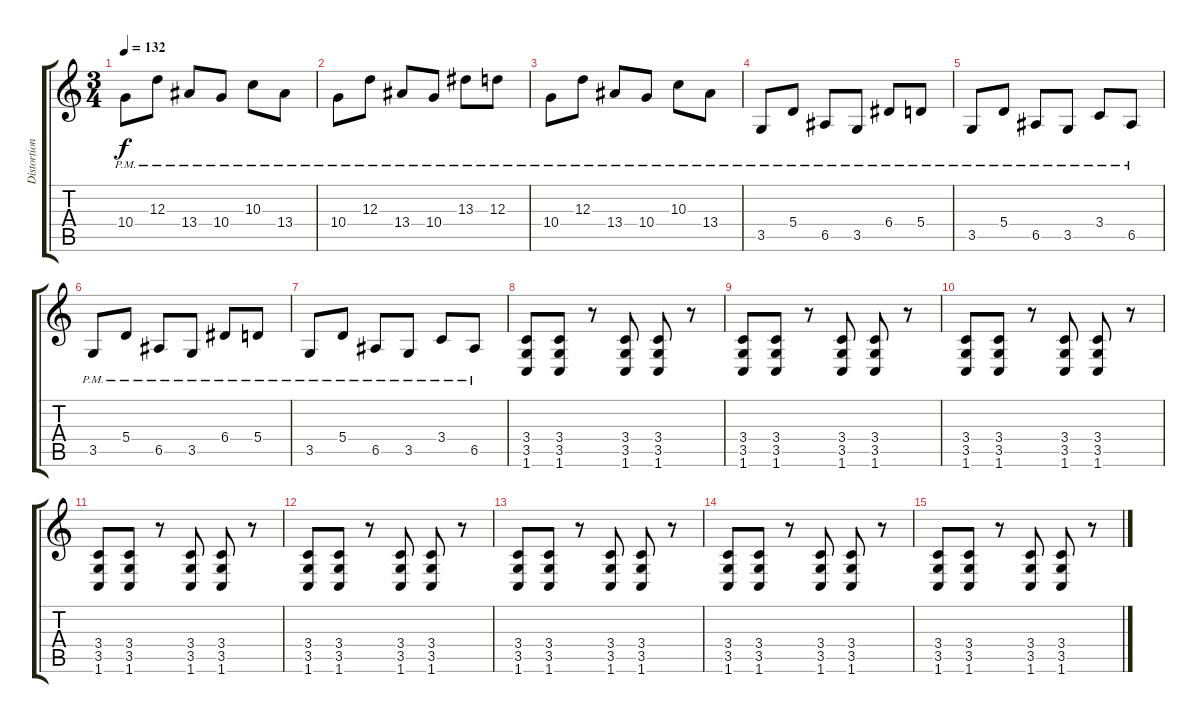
\track ("Distortion guitar 1" "Distortion") {instrument distortionguitar}
\staff {score tabs}
\tuning (B3 Gb3 D3 A2 E2 B1) {hide}
\ts (3 4)
\tempo 132
\clef g2
\ks c
10.4{pm}.8{dy f} 12.3{pm}.8 13.4{pm}.8 10.4{pm}.8 10.3{pm}.8 13.4{pm}.8 |
10.4{pm}.8 12.3{pm}.8 13.4{pm}.8 10.4{pm}.8 13.3{pm}.8 12.3{pm}.8 |
10.4{pm}.8 12.3{pm}.8 13.4{pm}.8 10.4{pm}.8 10.3{pm}.8 13.4{pm}.8 |
3.5{pm}.8 5.4{pm}.8 6.5{pm}.8 3.5{pm}.8 6.4{pm}.8 5.4{pm}.8 |
3.5{pm}.8 5.4{pm}.8 6.5{pm}.8 3.5{pm}.8 3.4{pm}.8 6.5{pm}.8 |
3.5{pm}.8 5.4{pm}.8 6.5{pm}.8 3.5{pm}.8 6.4{pm}.8 5.4{pm}.8 |
3.5{pm}.8 5.4{pm}.8 6.5{pm}.8 3.5{pm}.8 3.4{pm}.8 6.5{pm}.8 |
(3.4 3.5 1.6).8 (3.4 3.5 1.6).8 r.8 (3.4 3.5 1.6).8 (3.4 3.5 1.6).8 r.8 |
(3.4 3.5 1.6).8 (3.4 3.5 1.6).8 r.8 (3.4 3.5 1.6).8 (3.4 3.5 1.6).8 r.8 |
(3.4 3.5 1.6).8 (3.4 3.5 1.6).8 r.8 (3.4 3.5 1.6).8 (3.4 3.5 1.6).8 r.8 |
(3.4 3.5 1.6).8 (3.4 3.5 1.6).8 r.8 (3.4 3.5 1.6).8 (3.4 3.5 1.6).8 r.8 |
(3.4 3.5 1.6).8 (3.4 3.5 1.6).8 r.8 (3.4 3.5 1.6).8 (3.4 3.5 1.6).8 r.8 |
(3.4 3.5 1.6).8 (3.4 3.5 1.6).8 r.8 (3.4 3.5 1.6).8 (3.4 3.5 1.6).8 r.8 |
(3.4 3.5 1.6).8 (3.4 3.5 1.6).8 r.8 (3.4 3.5 1.6).8 (3.4 3.5 1.6).8 r.8 |
(3.4 3.5 1.6).8 (3.4 3.5 1.6).8 r.8 (3.4 3.5 1.6).8 (3.4 3.5 1.6).8 r.8
